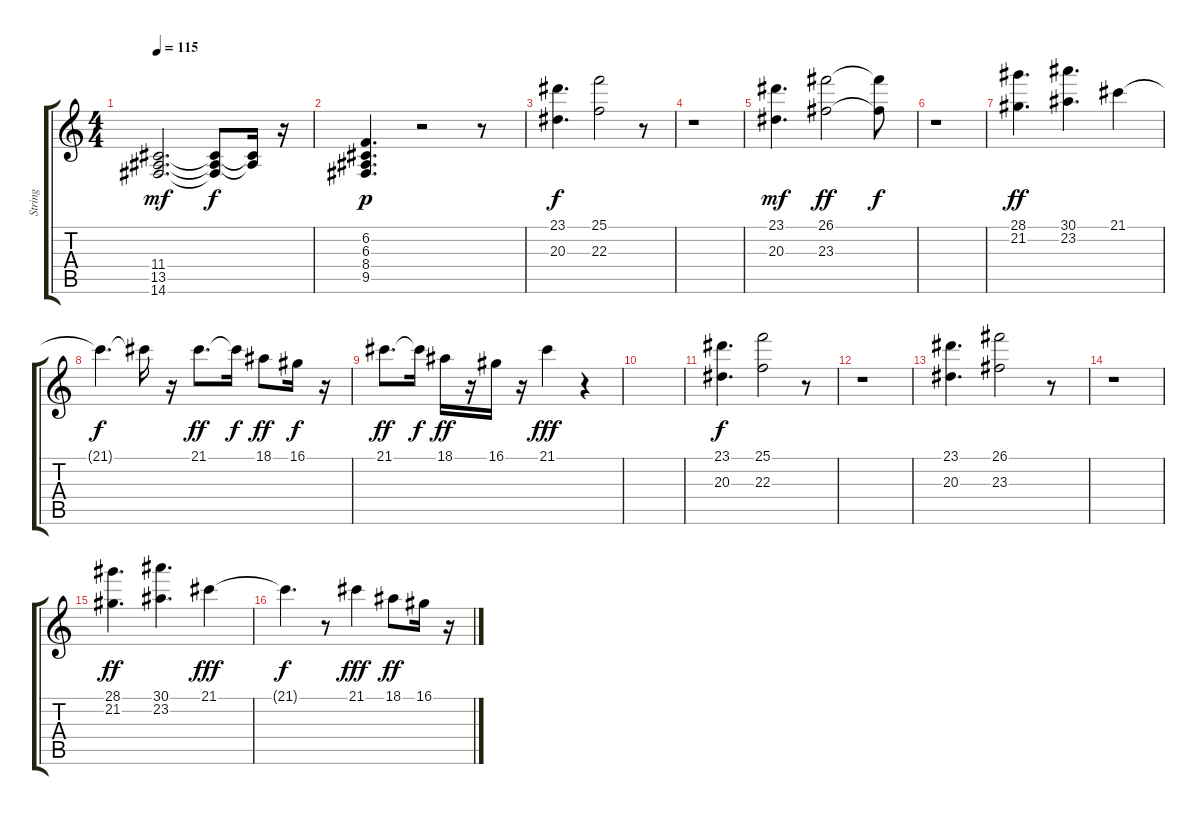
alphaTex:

\track ("String" "String") {instrument stringensemble1}
\staff {score tabs}
\tuning (E4 B3 G3 D3 A2 E2) {hide}
\ts (4 4)
\tempo 115
\clef g2
\ks c
(11.4 13.5 14.6).2{d dy mf} (11.4{t} 13.5{t} 14.6{t}).8{dy f} (11.4{t} 13.5{t}).16 r.16 |
(6.2 6.3 8.4 9.5).4{d dy p} r.2 r.8 |
(23.1 20.3).4{d dy f} (25.1 22.3).2 r.8 |
r.1 |
(23.1 20.3).4{d dy mf} (26.1 23.3).2{dy ff} (26.1{t} 23.3{t}).8{dy f} |
r.1 |
(28.1 21.2).4{d dy ff} (30.1 23.2).4{d} 21.1.4 |
21.1{t}.4{d dy f} 21.1{t}.16 r.16 21.1.8{d dy ff} 21.1{t}.16{dy f} 18.1.8{dy ff} 16.1.16{dy f} r.16 |
21.1.8{d dy ff} 21.1{t}.16{dy f} 18.1.16{dy ff} r.16 16.1.16 r.16 21.1.4{dy fff} r.4 |
|
(23.1 20.3).4{d dy f} (25.1 22.3).2 r.8 |
r.1 |
(23.1 20.3).4{d} (26.1 23.3).2 r.8 |
r.1 |
(28.1 21.2).4{d dy ff} (30.1 23.2).4{d} 21.1.4{dy fff} |
21.1{t}.4{d dy f} r.8 21.1.4{dy fff} 18.1.8{dy ff} 16.1.16 r.16
